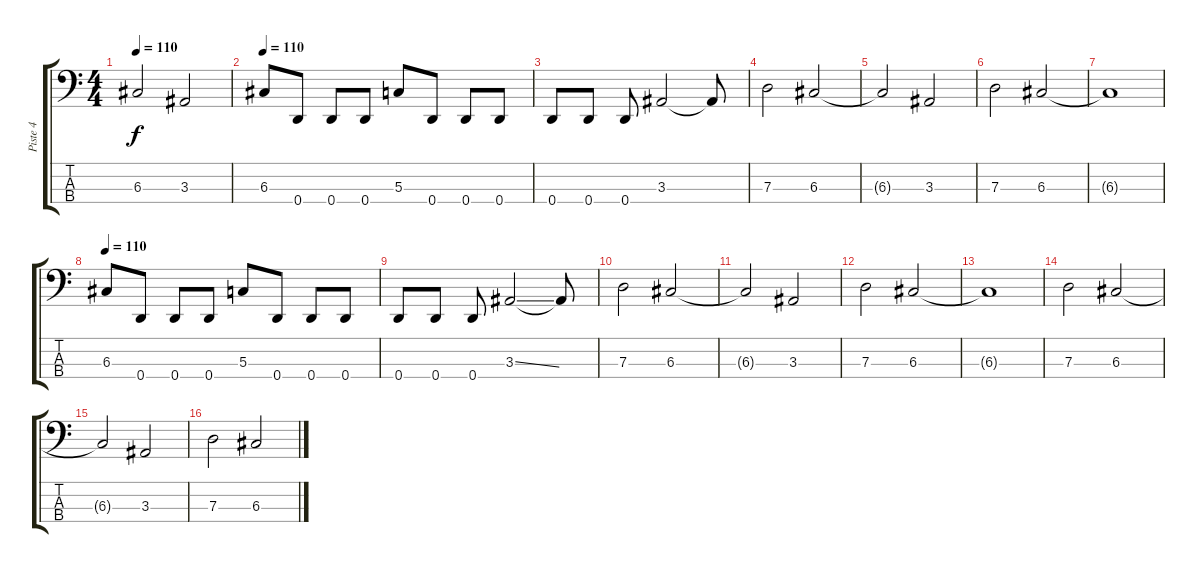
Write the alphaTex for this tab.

\track ("Piste 4" "Piste 4") {instrument electricbassfinger}
\staff {score tabs}
\tuning (F2 C2 G1 D1) {hide}
\ts (4 4)
\tempo 110
\clef f4
\ks c
6.3{t}.2{dy f} 3.3.2 |
\tempo 110
6.3.8 0.4.8 0.4.8 0.4.8 5.3.8 0.4.8 0.4.8 0.4.8 |
0.4.8 0.4.8 0.4.8 3.3.2 3.3{t}.8 |
7.3.2 6.3.2 |
6.3{t}.2 3.3.2 |
7.3.2 6.3.2 |
6.3{t}.1 |
\tempo 110
6.3.8 0.4.8 0.4.8 0.4.8 5.3.8 0.4.8 0.4.8 0.4.8 |
0.4.8 0.4.8 0.4.8 3.3{ss}.2 3.3{t}.8 |
7.3.2 6.3.2 |
6.3{t}.2 3.3.2 |
7.3.2 6.3.2 |
6.3{t}.1 |
7.3.2 6.3.2 |
6.3{t}.2 3.3.2 |
7.3.2 6.3.2
